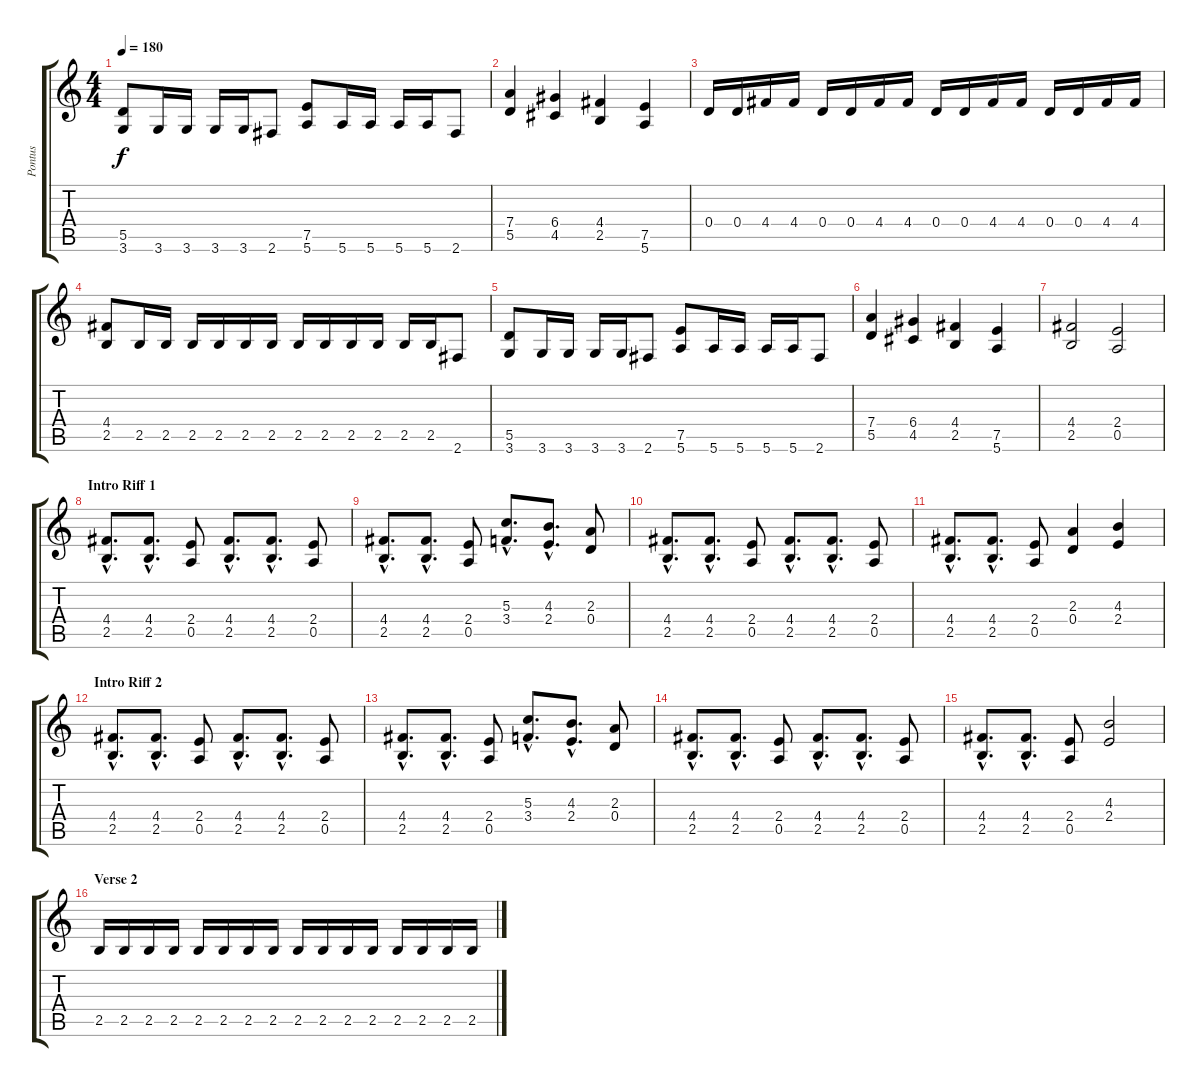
\track ("Pontus" "Pontus") {instrument distortionguitar}
\staff {score tabs}
\tuning (E4 B3 G3 D3 A2 E2) {hide}
\ts (4 4)
\tempo 180
\clef g2
\ks c
(5.5 3.6).8{dy f} 3.6.16 3.6.16 3.6.16 3.6.16 2.6.8 (7.5 5.6).8 5.6.16 5.6.16 5.6.16 5.6.16 2.6.8 |
(7.4 5.5).4 (6.4 4.5).4 (4.4 2.5).4 (7.5 5.6).4 |
0.4.16 0.4.16 4.4.16 4.4.16 0.4.16 0.4.16 4.4.16 4.4.16 0.4.16 0.4.16 4.4.16 4.4.16 0.4.16 0.4.16 4.4.16 4.4.16 |
(4.4 2.5).8 2.5.16 2.5.16 2.5.16 2.5.16 2.5.16 2.5.16 2.5.16 2.5.16 2.5.16 2.5.16 2.5.16 2.5.16 2.6.8 |
(5.5 3.6).8 3.6.16 3.6.16 3.6.16 3.6.16 2.6.8 (7.5 5.6).8 5.6.16 5.6.16 5.6.16 5.6.16 2.6.8 |
(7.4 5.5).4 (6.4 4.5).4 (4.4 2.5).4 (7.5 5.6).4 |
(4.4 2.5).2 (2.4 0.5).2 |
\section ("" "Intro Riff 1")
(4.4{hac} 2.5{hac}).8{d} (4.4{hac} 2.5{hac}).8{d} (2.4 0.5).8 (4.4{hac} 2.5{hac}).8{d} (4.4{hac} 2.5{hac}).8{d} (2.4 0.5).8 |
(4.4{hac} 2.5{hac}).8{d} (4.4{hac} 2.5{hac}).8{d} (2.4 0.5).8 (5.3{hac} 3.4{hac}).8{d} (4.3{hac} 2.4{hac}).8{d} (2.3 0.4).8 |
(4.4{hac} 2.5{hac}).8{d} (4.4{hac} 2.5{hac}).8{d} (2.4 0.5).8 (4.4{hac} 2.5{hac}).8{d} (4.4{hac} 2.5{hac}).8{d} (2.4 0.5).8 |
(4.4{hac} 2.5{hac}).8{d} (4.4{hac} 2.5{hac}).8{d} (2.4 0.5).8 (2.3 0.4).4 (4.3 2.4).4 |
\section ("" "Intro Riff 2")
(4.4{hac} 2.5{hac}).8{d} (4.4{hac} 2.5{hac}).8{d} (2.4 0.5).8 (4.4{hac} 2.5{hac}).8{d} (4.4{hac} 2.5{hac}).8{d} (2.4 0.5).8 |
(4.4{hac} 2.5{hac}).8{d} (4.4{hac} 2.5{hac}).8{d} (2.4 0.5).8 (5.3{hac} 3.4{hac}).8{d} (4.3{hac} 2.4{hac}).8{d} (2.3 0.4).8 |
(4.4{hac} 2.5{hac}).8{d} (4.4{hac} 2.5{hac}).8{d} (2.4 0.5).8 (4.4{hac} 2.5{hac}).8{d} (4.4{hac} 2.5{hac}).8{d} (2.4 0.5).8 |
(4.4{hac} 2.5{hac}).8{d} (4.4{hac} 2.5{hac}).8{d} (2.4 0.5).8 (4.3 2.4).2 |
\section ("" "Verse 2")
2.5.16 2.5.16 2.5.16 2.5.16 2.5.16 2.5.16 2.5.16 2.5.16 2.5.16 2.5.16 2.5.16 2.5.16 2.5.16 2.5.16 2.5.16 2.5.16
